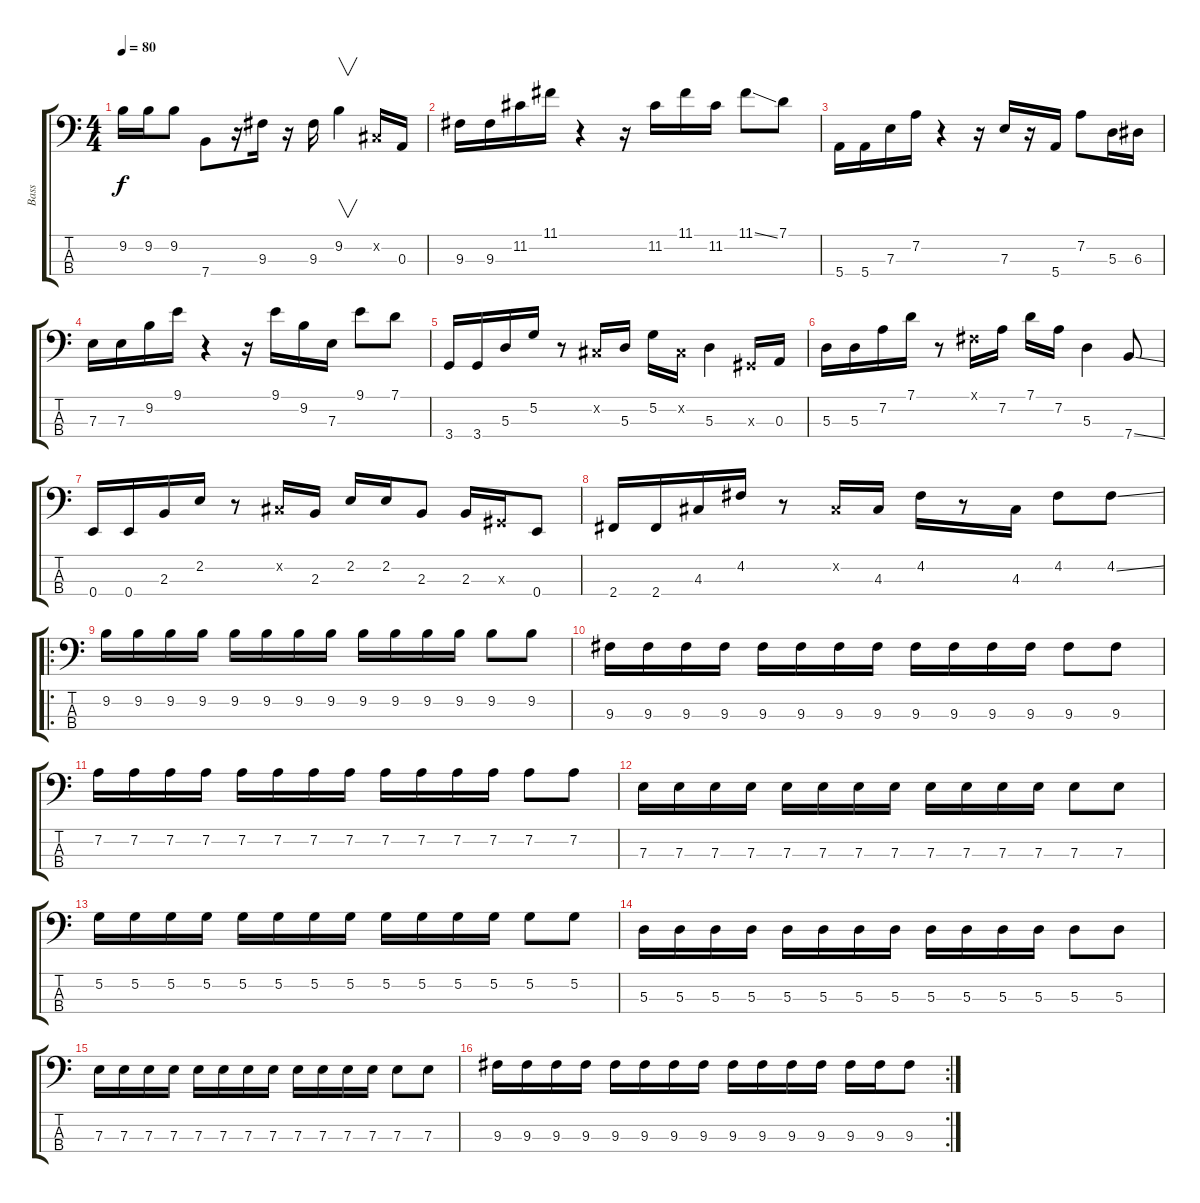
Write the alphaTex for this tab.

\track ("Bass" "Bass") {instrument slapbass1}
\staff {score tabs}
\tuning (G2 D2 A1 E1) {hide}
\ts (4 4)
\tempo 80
\clef f4
\ks c
9.2.16{dy f} 9.2.16 9.2.8 7.4.8 r.16 9.3.16 r.16 9.3.16 9.2.4{v} -1.2{x}.16 0.3.16 |
9.3.16 9.3.16 11.2.16 11.1.16 r.4 r.16 11.2.16 11.1.16 11.2.16 11.1{ss}.8 7.1.8 |
5.4.16 5.4.16 7.3.16 7.2.16 r.4 r.16 7.3.16 r.16 5.4.16 7.2.8 5.3.16 6.3.16 |
7.3.16 7.3.16 9.2.16 9.1.16 r.4 r.16 9.1.16 9.2.16 7.3.16 9.1.8 7.1.8 |
3.4.16 3.4.16 5.3.16 5.2.16 r.8 -1.2{x}.16 5.3.16 5.2.16 -1.2{x}.16 5.3.4 -1.3{x}.16 0.3.16 |
5.3.16 5.3.16 7.2.16 7.1.16 r.8 -1.1{x}.16 7.2.16 7.1.16 7.2.16 5.3.4 7.4{ss}.8 |
0.4.16 0.4.16 2.3.16 2.2.16 r.8 -1.2{x}.16 2.3.16 2.2.16 2.2.16 2.3.8 2.3.16 -1.3{x}.16 0.4.8 |
2.4.16 2.4.16 4.3.16 4.2.16 r.8 -1.2{x}.16 4.3.16 4.2.16 r.8 4.3.16 4.2.8 4.2{ss}.8 |
\ro
9.2.16 9.2.16 9.2.16 9.2.16 9.2.16 9.2.16 9.2.16 9.2.16 9.2.16 9.2.16 9.2.16 9.2.16 9.2.8 9.2.8 |
9.3.16 9.3.16 9.3.16 9.3.16 9.3.16 9.3.16 9.3.16 9.3.16 9.3.16 9.3.16 9.3.16 9.3.16 9.3.8 9.3.8 |
7.2.16 7.2.16 7.2.16 7.2.16 7.2.16 7.2.16 7.2.16 7.2.16 7.2.16 7.2.16 7.2.16 7.2.16 7.2.8 7.2.8 |
7.3.16 7.3.16 7.3.16 7.3.16 7.3.16 7.3.16 7.3.16 7.3.16 7.3.16 7.3.16 7.3.16 7.3.16 7.3.8 7.3.8 |
5.2.16 5.2.16 5.2.16 5.2.16 5.2.16 5.2.16 5.2.16 5.2.16 5.2.16 5.2.16 5.2.16 5.2.16 5.2.8 5.2.8 |
5.3.16 5.3.16 5.3.16 5.3.16 5.3.16 5.3.16 5.3.16 5.3.16 5.3.16 5.3.16 5.3.16 5.3.16 5.3.8 5.3.8 |
7.3.16 7.3.16 7.3.16 7.3.16 7.3.16 7.3.16 7.3.16 7.3.16 7.3.16 7.3.16 7.3.16 7.3.16 7.3.8 7.3.8 |
\rc 2
9.3.16 9.3.16 9.3.16 9.3.16 9.3.16 9.3.16 9.3.16 9.3.16 9.3.16 9.3.16 9.3.16 9.3.16 9.3.16 9.3.16 9.3.8
